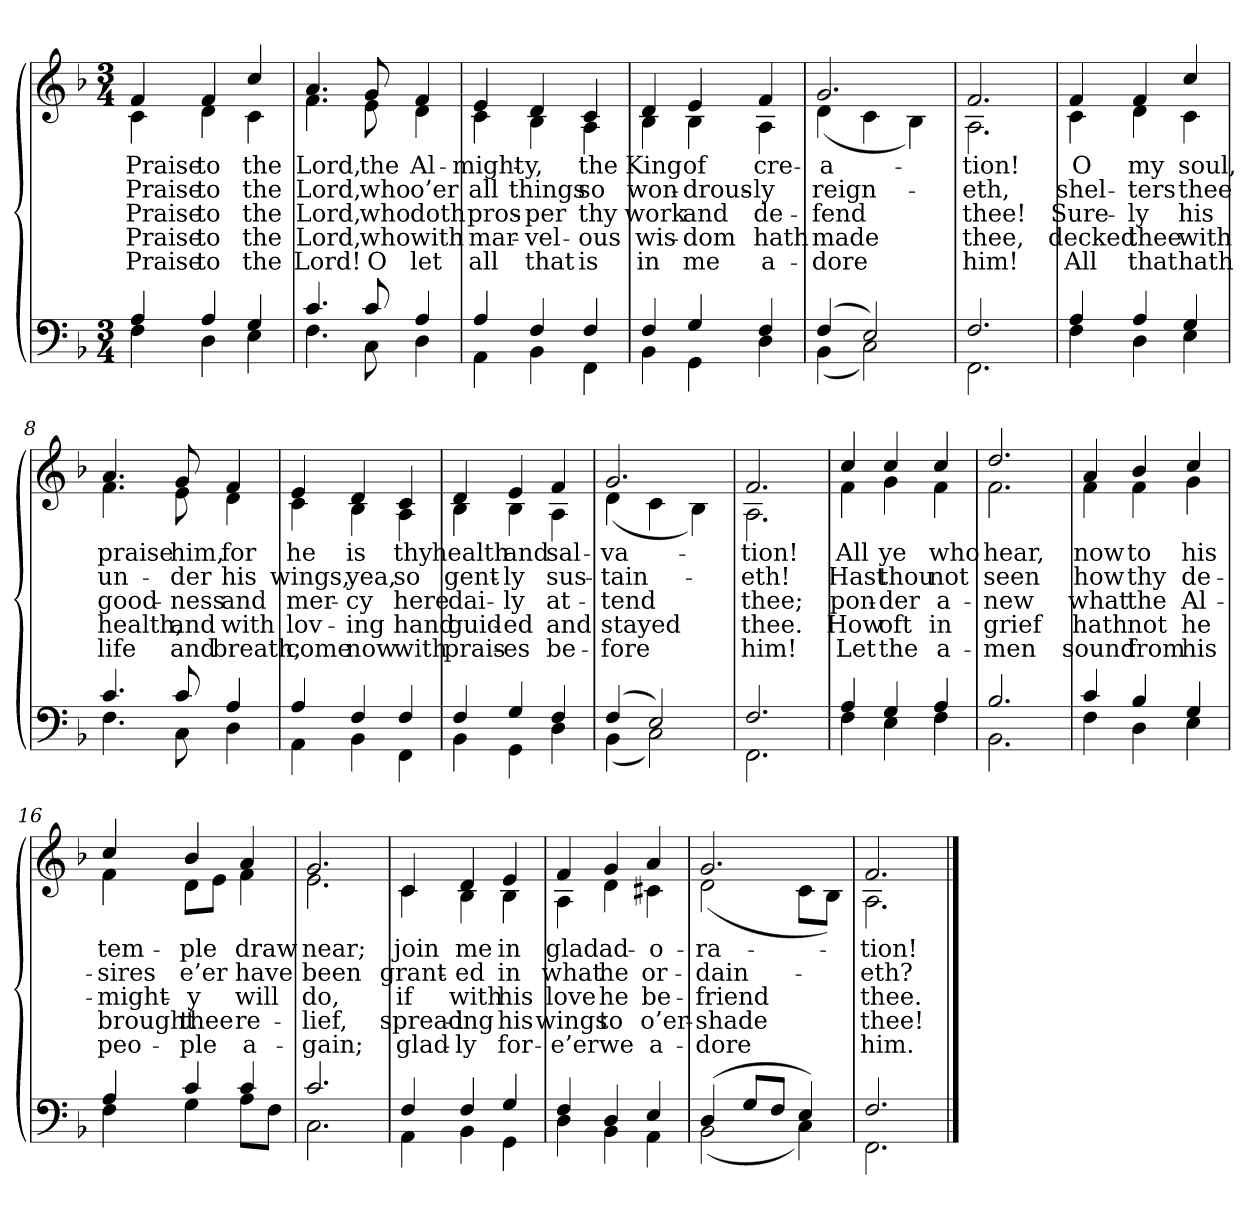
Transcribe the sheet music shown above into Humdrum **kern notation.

**kern	**kern	**text	**text	**text	**text	**text
*part2	*part1	*part1	*part1	*part1	*part1	*part1
*staff2	*staff1	*staff1	*staff1	*staff1	*staff1	*staff1
*clefF4	*clefG2	*	*	*	*	*
*k[b-]	*k[b-]	*	*	*	*	*
*M3/4	*M3/4	*	*	*	*	*
=1	=1	=1	=1	=1	=1	=1
*^	*	*	*	*	*	*
!	!	!LO:TX:b:i:t=Verse	!	!	!	!	!
!	!	!	!LO:LY:b	!LO:LY:b	!LO:LY:b	!LO:LY:b	!LO:LY:b
*	*	*^	*	*	*	*	*
4A/	4F\	4f/	4c\	Praise	Praise	Praise	Praise	Praise
!	!	!	!	!LO:LY:b	!LO:LY:b	!LO:LY:b	!LO:LY:b	!LO:LY:b
4A/	4D\	4f/	4d\	to	to	to	to	to
!	!	!	!	!LO:LY:b	!LO:LY:b	!LO:LY:b	!LO:LY:b	!LO:LY:b
4G/	4E\	4cc/	4c\	the	the	the	the	the
=2	=2	=2	=2	=2	=2	=2	=2	=2
!	!	!	!	!LO:LY:b	!LO:LY:b	!LO:LY:b	!LO:LY:b	!LO:LY:b
4.c/	4.F\	4.a/	4.f\	Lord,	Lord,	Lord,	Lord,	Lord!
!	!	!	!	!LO:LY:b	!LO:LY:b	!LO:LY:b	!LO:LY:b	!LO:LY:b
8c/	8C\	8g/	8e\	the	who	who	who	O
!	!	!	!	!LO:LY:b	!LO:LY:b	!LO:LY:b	!LO:LY:b	!LO:LY:b
4A/	4D\	4f/	4d\	Al-	o’er	doth	with	let
=3	=3	=3	=3	=3	=3	=3	=3	=3
!	!	!	!	!LO:LY:b	!LO:LY:b	!LO:LY:b	!LO:LY:b	!LO:LY:b
4A/	4AA\	4e/	4c\	-might-	all	pros-	mar-	all
!	!	!	!	!LO:LY:b	!LO:LY:b	!LO:LY:b	!LO:LY:b	!LO:LY:b
4F/	4BB-\	4d/	4B-\	-y,	things	-per	-vel-	that
!	!	!	!	!LO:LY:b	!LO:LY:b	!LO:LY:b	!LO:LY:b	!LO:LY:b
4F/	4FF\	4c/	4A\	the	so	thy	-ous	is
=4	=4	=4	=4	=4	=4	=4	=4	=4
!	!	!	!	!LO:LY:b	!LO:LY:b	!LO:LY:b	!LO:LY:b	!LO:LY:b
4F/	4BB-\	4d/	4B-\	King	won-	work	wis-	in
!	!	!	!	!LO:LY:b	!LO:LY:b	!LO:LY:b	!LO:LY:b	!LO:LY:b
4G/	4GG\	4e/	4B-\	of	-drous-	and	-dom	me
!	!	!	!	!LO:LY:b	!LO:LY:b	!LO:LY:b	!LO:LY:b	!LO:LY:b
4F/	4D\	4f/	4A\	cre-	-ly	de-	hath	a-
=5	=5	=5	=5	=5	=5	=5	=5	=5
!	!	!	!	!LO:LY:b	!LO:LY:b	!LO:LY:b	!LO:LY:b	!LO:LY:b
(>4F/	(<4BB-\	2.g/	(<4d\	-a-	reign-	-fend	made	-dore
2E/)	2C\)	.	4c\	.	.	.	.	.
.	.	.	4B-\)	.	.	.	.	.
=6	=6	=6	=6	=6	=6	=6	=6	=6
!	!	!	!	!LO:LY:b	!LO:LY:b	!LO:LY:b	!LO:LY:b	!LO:LY:b
2.F/	2.FF\	2.f/	2.A\	-tion!	-eth,	thee!	thee,	him!
!!LO:LB:g=z	!!
=7	=7	=7	=7	=7	=7	=7	=7	=7
!	!	!	!	!LO:LY:b	!LO:LY:b	!LO:LY:b	!LO:LY:b	!LO:LY:b
4A/	4F\	4f/	4c\	O	shel-	Sure-	decked	All
!	!	!	!	!LO:LY:b	!LO:LY:b	!LO:LY:b	!LO:LY:b	!LO:LY:b
4A/	4D\	4f/	4d\	my	-ters	-ly	thee	that
!	!	!	!	!LO:LY:b	!LO:LY:b	!LO:LY:b	!LO:LY:b	!LO:LY:b
4G/	4E\	4cc/	4c\	soul,	thee	his	with	hath
=8	=8	=8	=8	=8	=8	=8	=8	=8
!	!	!	!	!LO:LY:b	!LO:LY:b	!LO:LY:b	!LO:LY:b	!LO:LY:b
4.c/	4.F\	4.a/	4.f\	praise	un-	good-	health,	life
!	!	!	!	!LO:LY:b	!LO:LY:b	!LO:LY:b	!LO:LY:b	!LO:LY:b
8c/	8C\	8g/	8e\	him,	-der	-ness	and	and
!	!	!	!	!LO:LY:b	!LO:LY:b	!LO:LY:b	!LO:LY:b	!LO:LY:b
4A/	4D\	4f/	4d\	for	his	and	with	breath,
=9	=9	=9	=9	=9	=9	=9	=9	=9
!	!	!	!	!LO:LY:b	!LO:LY:b	!LO:LY:b	!LO:LY:b	!LO:LY:b
4A/	4AA\	4e/	4c\	he	wings,	mer-	lov-	come
!	!	!	!	!LO:LY:b	!LO:LY:b	!LO:LY:b	!LO:LY:b	!LO:LY:b
4F/	4BB-\	4d/	4B-\	is	yea,	-cy	-ing	now
!	!	!	!	!LO:LY:b	!LO:LY:b	!LO:LY:b	!LO:LY:b	!LO:LY:b
4F/	4FF\	4c/	4A\	thy	so	here	hand	with
=10	=10	=10	=10	=10	=10	=10	=10	=10
!	!	!	!	!LO:LY:b	!LO:LY:b	!LO:LY:b	!LO:LY:b	!LO:LY:b
4F/	4BB-\	4d/	4B-\	health	gent-	dai-	guid-	prais-
!	!	!	!	!LO:LY:b	!LO:LY:b	!LO:LY:b	!LO:LY:b	!LO:LY:b
4G/	4GG\	4e/	4B-\	and	-ly	-ly	-ed	-es
!	!	!	!	!LO:LY:b	!LO:LY:b	!LO:LY:b	!LO:LY:b	!LO:LY:b
4F/	4D\	4f/	4A\	sal-	sus-	at-	and	be-
=11	=11	=11	=11	=11	=11	=11	=11	=11
!	!	!	!	!LO:LY:b	!LO:LY:b	!LO:LY:b	!LO:LY:b	!LO:LY:b
(>4F/	(<4BB-\	2.g/	(<4d\	-va-	-tain-	-tend	stayed	-fore
2E/)	2C\)	.	4c\	.	.	.	.	.
.	.	.	4B-\)	.	.	.	.	.
=12	=12	=12	=12	=12	=12	=12	=12	=12
!	!	!	!	!LO:LY:b	!LO:LY:b	!LO:LY:b	!LO:LY:b	!LO:LY:b
2.F/	2.FF\	2.f/	2.A\	-tion!	-eth!	thee;	thee.	him!
!!LO:LB:g=z	!!
=13	=13	=13	=13	=13	=13	=13	=13	=13
!	!	!	!	!LO:LY:b	!LO:LY:b	!LO:LY:b	!LO:LY:b	!LO:LY:b
4A/	4F\	4cc/	4f\	All	Hast	pon-	How	Let
!	!	!	!	!LO:LY:b	!LO:LY:b	!LO:LY:b	!LO:LY:b	!LO:LY:b
4G/	4E\	4cc/	4g\	ye	thou	-der	oft	the
!	!	!	!	!LO:LY:b	!LO:LY:b	!LO:LY:b	!LO:LY:b	!LO:LY:b
4A/	4F\	4cc/	4f\	who	not	a-	in	a-
=14	=14	=14	=14	=14	=14	=14	=14	=14
!	!	!	!	!LO:LY:b	!LO:LY:b	!LO:LY:b	!LO:LY:b	!LO:LY:b
2.B-/	2.BB-\	2.dd/	2.f\	hear,	seen	-new	grief	-men
!!LO:LB:g=z	!!
=15	=15	=15	=15	=15	=15	=15	=15	=15
!	!	!	!	!LO:LY:b	!LO:LY:b	!LO:LY:b	!LO:LY:b	!LO:LY:b
4c/	4F\	4a/	4f\	now	how	what	hath	sound
!	!	!	!	!LO:LY:b	!LO:LY:b	!LO:LY:b	!LO:LY:b	!LO:LY:b
4B-/	4D\	4b-/	4f\	to	thy	the	not	from
!	!	!	!	!LO:LY:b	!LO:LY:b	!LO:LY:b	!LO:LY:b	!LO:LY:b
4G/	4E\	4cc/	4g\	his	de-	Al-	he	his
=16	=16	=16	=16	=16	=16	=16	=16	=16
!	!	!	!	!LO:LY:b	!LO:LY:b	!LO:LY:b	!LO:LY:b	!LO:LY:b
4A/	4F\	4cc/	4f\	tem-	-sires	-might-	brought	peo-
!	!	!	!	!LO:LY:b	!LO:LY:b	!LO:LY:b	!LO:LY:b	!LO:LY:b
4c/	4G\	4b-/	8d\L	-ple	e’er	-y	thee	-ple
.	.	.	8e\J	.	.	.	.	.
!	!	!	!	!LO:LY:b	!LO:LY:b	!LO:LY:b	!LO:LY:b	!LO:LY:b
4c/	8A\L	4a/	4f\	draw	have	will	re-	a-
.	8F\J	.	.	.	.	.	.	.
=17	=17	=17	=17	=17	=17	=17	=17	=17
!	!	!	!	!LO:LY:b	!LO:LY:b	!LO:LY:b	!LO:LY:b	!LO:LY:b
2.c/	2.C\	2.g/	2.e\	near;	been	do,	-lief,	-gain;
!!LO:LB:g=z	!!
=18	=18	=18	=18	=18	=18	=18	=18	=18
!	!	!	!	!LO:LY:b	!LO:LY:b	!LO:LY:b	!LO:LY:b	!LO:LY:b
4F/	4AA\	4c/	4c\	join	grant-	if	spread-	glad-
!	!	!	!	!LO:LY:b	!LO:LY:b	!LO:LY:b	!LO:LY:b	!LO:LY:b
4F/	4BB-\	4d/	4B-\	me	-ed	with	-ing	-ly
!	!	!	!	!LO:LY:b	!LO:LY:b	!LO:LY:b	!LO:LY:b	!LO:LY:b
4G/	4GG\	4e/	4B-\	in	in	his	his	for-
=19	=19	=19	=19	=19	=19	=19	=19	=19
!	!	!	!	!LO:LY:b	!LO:LY:b	!LO:LY:b	!LO:LY:b	!LO:LY:b
4F/	4D\	4f/	4A\	glad	what	love	wings	-e’er
!	!	!	!	!LO:LY:b	!LO:LY:b	!LO:LY:b	!LO:LY:b	!LO:LY:b
4D/	4BB-\	4g/	4d\	ad-	he	he	to	we
!	!	!	!	!LO:LY:b	!LO:LY:b	!LO:LY:b	!LO:LY:b	!LO:LY:b
4E/	4AA\	4a/	4c#X\	-o-	or-	be-	o’er-	a-
=20	=20	=20	=20	=20	=20	=20	=20	=20
!	!	!	!	!LO:LY:b	!LO:LY:b	!LO:LY:b	!LO:LY:b	!LO:LY:b
(>4D/	(<2BB-\	2.g/	(<2d\	-ra-	-dain-	-friend	-shade	-dore
8G/L	.	.	.	.	.	.	.	.
8F/J	.	.	.	.	.	.	.	.
4E/)	4C\)	.	8c\L	.	.	.	.	.
.	.	.	8B-\J)	.	.	.	.	.
=21	=21	=21	=21	=21	=21	=21	=21	=21
!	!	!	!	!LO:LY:b	!LO:LY:b	!LO:LY:b	!LO:LY:b	!LO:LY:b
2.F/	2.FF\	2.f/	2.A\	-tion!	-eth?	thee.	thee!	him.
*v	*v	*	*	*	*	*	*	*
*	*v	*v	*	*	*	*	*
==	==	==	==	==	==	==
*-	*-	*-	*-	*-	*-	*-
